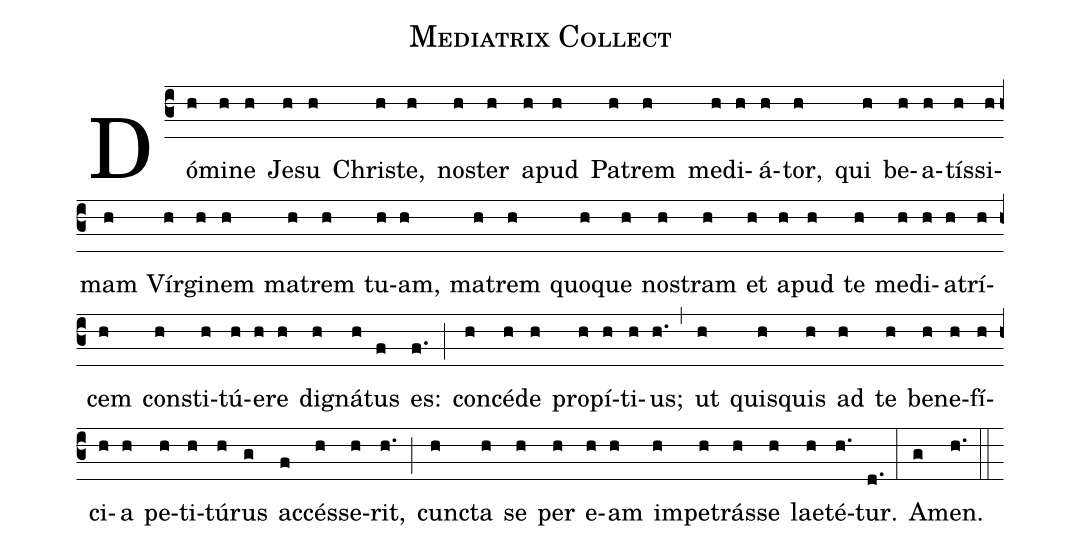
name: Mediatrix Collect;
%%
(c3) Dó(h)mi(h)ne(h) Je(h)su(h) Chri(h)ste,(h)
no(h)ster(h) a(h)pud(h) Pa(h)trem(h) me(h)di(h)á(h)tor,(h)
qui(h) be(h)a(h)tís(h)si(h)mam(h) Vír(h)gi(h)nem(h) ma(h)trem(h) tu(h)am,(h)
ma(h)trem(h) quo(h)que(h) no(h)stram(h)
et(h) a(h)pud(h) te(h) me(h)di(h)a(h)trí(h)cem(h) con(h)sti(h)tú(h)e(h)re(h) di(h)gná(h)tus(f) es:(f.) (;)
con(h)cé(h)de(h) pro(h)pí(h)ti(h)us;(h.) (,)
ut(h) quis(h)quis(h) ad(h) te(h) be(h)ne(h)fí(h)ci(h)a(h) pe(h)ti(h)tú(h)rus(g) ac(f)cés(h)se(h)rit,(h.) (;)
cun(h)cta(h) se(h) per(h) e(h)am(h) im(h)pe(h)trás(h)se(h) lae(h)té(h.)tur.(d.) (:) A(g)men.(h.) (::)
